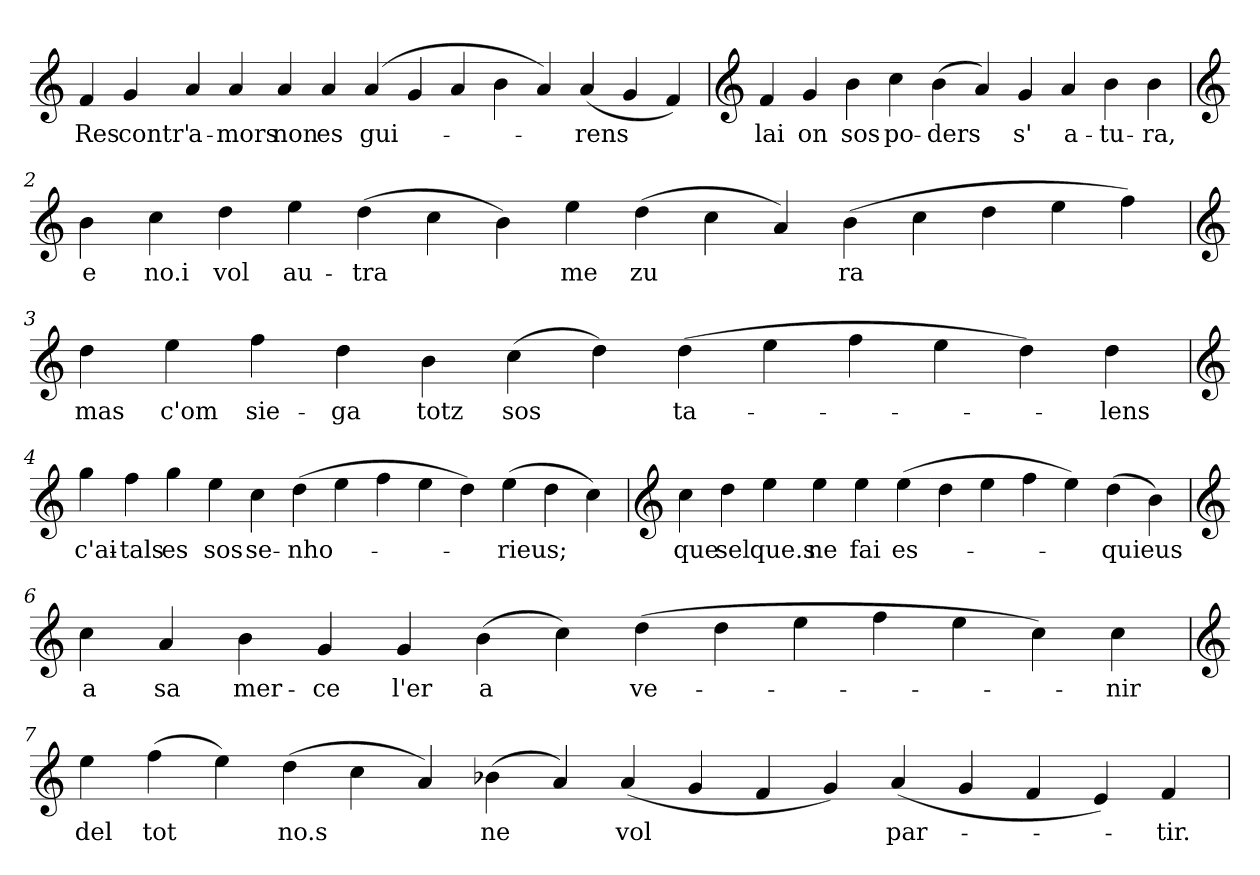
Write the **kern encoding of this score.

**kern	**text
*part1	*part1
*staff1	*staff1
*clefG2	*
=	=
4f	Res
4g	contr'
4a	a-
4a	-mors
4a	non
4a	es
(4a	gui-
4g	.
4a	.
4b	.
4a)	.
(4a	-rens
4g	.
4f)	.
=1	=1
*clefG2	*
4f	lai
4g	on
4b	sos
4cc	po-
(4b	-ders
4a)	.
4g	s'
4a	a-
4b	-tu-
4b	-ra,
=2	=2
*clefG2	*
4b	e
4cc	no.i
4dd	vol
4ee	au-
(4dd	-tra
4cc	.
4b)	.
4ee	me
(4dd	zu
4cc	.
4a)	.
(4b	ra
4cc	.
4dd	.
4ee	.
4ff)	.
=3	=3
*clefG2	*
4dd	mas
4ee	c'om
4ff	sie-
4dd	-ga
4b	totz
(4cc	sos
4dd)	.
(4dd	ta-
4ee	.
4ff	.
4ee	.
4dd)	.
4dd	-lens
=4	=4
*clefG2	*
4gg	c'ai-
4ff	-tals
4gg	es
4ee	sos
4cc	se-
(4dd	-nho-
4ee	.
4ff	.
4ee	.
4dd)	.
(4ee	-rieus;
4dd	.
4cc)	.
=5	=5
*clefG2	*
4cc	que
4dd	sel
4ee	que.s
4ee	ne
4ee	fai
(4ee	es-
4dd	.
4ee	.
4ff	.
4ee)	.
(4dd	-quieus
4b)	.
=6	=6
*clefG2	*
4cc	a
4a	sa
4b	mer-
4g	-ce
4g	l'er
(4b	a
4cc)	.
(4dd	ve-
4dd	.
4ee	.
4ff	.
4ee	.
4cc)	.
4cc	-nir
=7	=7
*clefG2	*
4ee	del
(4ff	tot
4ee)	.
(4dd	no.s
4cc	.
4a)	.
(4b-X	ne
4a)	.
(4a	vol
4g	.
4f	.
4g)	.
(4a	par-
4g	.
4f	.
4e)	.
4f	-tir.
=	=
*-	*-
